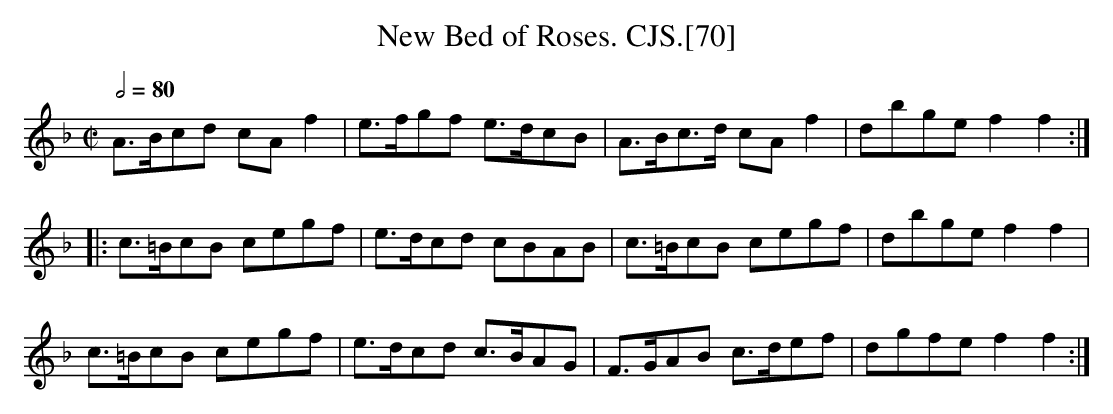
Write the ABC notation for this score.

X:1
T:New Bed of Roses. CJS.[70]
M:C|
L:1/8
Q:1/2=80
K:F
A>Bcd cAf2|e>fgf e>dcB|A>Bc>d cAf2|dbge f2f2:|
|:c>=BcB cegf|e>dcd cBAB|c>=BcB cegf|dbge f2f2|
c>=BcB cegf|e>dcd c>BAG|F>GAB c>def|dgfe f2f2:|
